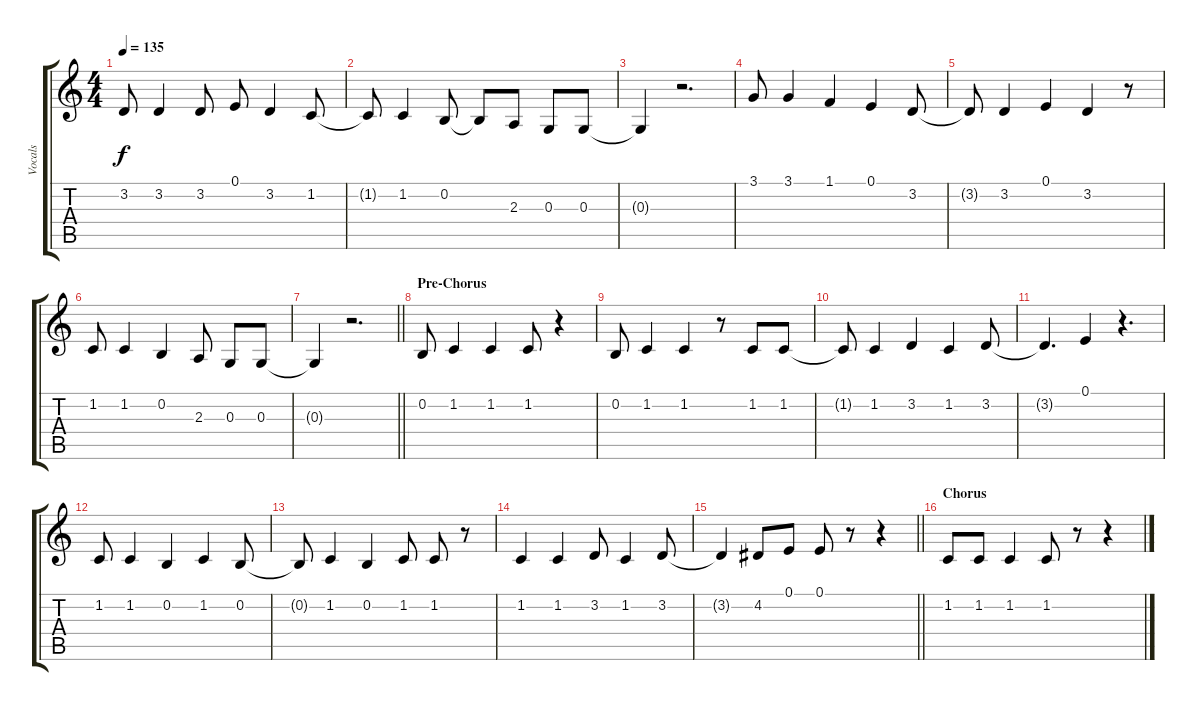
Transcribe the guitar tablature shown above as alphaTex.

\track ("Vocals" "Vocals") {instrument clarinet}
\staff {score tabs}
\tuning (E4 B3 G3 D3 A2 E2) {hide}
\ts (4 4)
\tempo 135
\clef g2
\ks c
3.2{t}.8{dy f} 3.2.4 3.2.8 0.1.8 3.2.4 1.2.8 |
1.2{t}.8 1.2.4 0.2.8 0.2{t}.8 2.3.8 0.3.8 0.3.8 |
0.3{t}.4 r.2{d} |
3.1.8 3.1.4 1.1.4 0.1.4 3.2.8 |
3.2{t}.8 3.2.4 0.1.4 3.2.4 r.8 |
1.2.8 1.2.4 0.2.4 2.3.8 0.3.8 0.3.8 |
\barLineRight lightlight
0.3{t}.4 r.2{d} |
\section ("" "Pre-Chorus")
0.2.8 1.2.4 1.2.4 1.2.8 r.4 |
0.2.8 1.2.4 1.2.4 r.8 1.2.8 1.2.8 |
1.2{t}.8 1.2.4 3.2.4 1.2.4 3.2.8 |
3.2{t}.4{d} 0.1.4 r.4{d} |
1.2.8 1.2.4 0.2.4 1.2.4 0.2.8 |
0.2{t}.8 1.2.4 0.2.4 1.2.8 1.2.8 r.8 |
1.2.4 1.2.4 3.2.8 1.2.4 3.2.8 |
\barLineRight lightlight
3.2{t}.4 4.2.8 0.1.8 0.1.8 r.8 r.4 |
\section ("" "Chorus")
1.2.8 1.2.8 1.2.4 1.2.8 r.8 r.4
